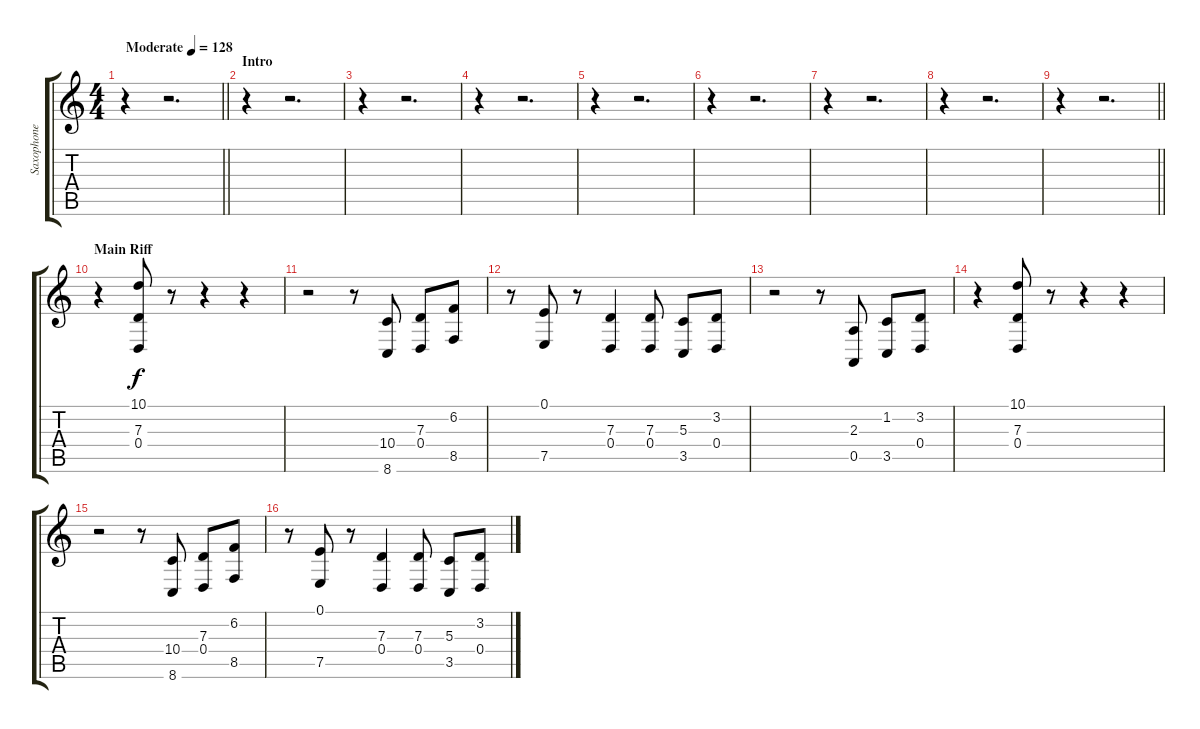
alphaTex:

\track ("Saxophone" "Saxophone") {instrument baritonesax}
\staff {score tabs}
\tuning (E4 B3 G3 D3 A2 E2) {hide}
\ts (4 4)
\tempo (128 "Moderate")
\clef g2
\barLineRight lightlight
\ks c
r.4{dy f instrument baritonesax} r.2{d} |
\section ("" "Intro")
r.4 r.2{d} |
r.4 r.2{d} |
r.4 r.2{d} |
r.4 r.2{d} |
r.4 r.2{d} |
r.4 r.2{d} |
r.4 r.2{d} |
\barLineRight lightlight
r.4 r.2{d} |
\section ("" "Main Riff")
r.4 (10.1 7.3 0.4).8 r.8 r.4 r.4 |
r.2 r.8 (10.4 8.6).8 (7.3 0.4).8 (6.2 8.5).8 |
r.8 (0.1 7.5).8 r.8 (7.3 0.4).4 (7.3 0.4).8 (5.3 3.5).8 (3.2 0.4).8 |
r.2 r.8 (2.3 0.5).8 (1.2 3.5).8 (3.2 0.4).8 |
r.4 (10.1 7.3 0.4).8 r.8 r.4 r.4 |
r.2 r.8 (10.4 8.6).8 (7.3 0.4).8 (6.2 8.5).8 |
r.8 (0.1 7.5).8 r.8 (7.3 0.4).4 (7.3 0.4).8 (5.3 3.5).8 (3.2 0.4).8
